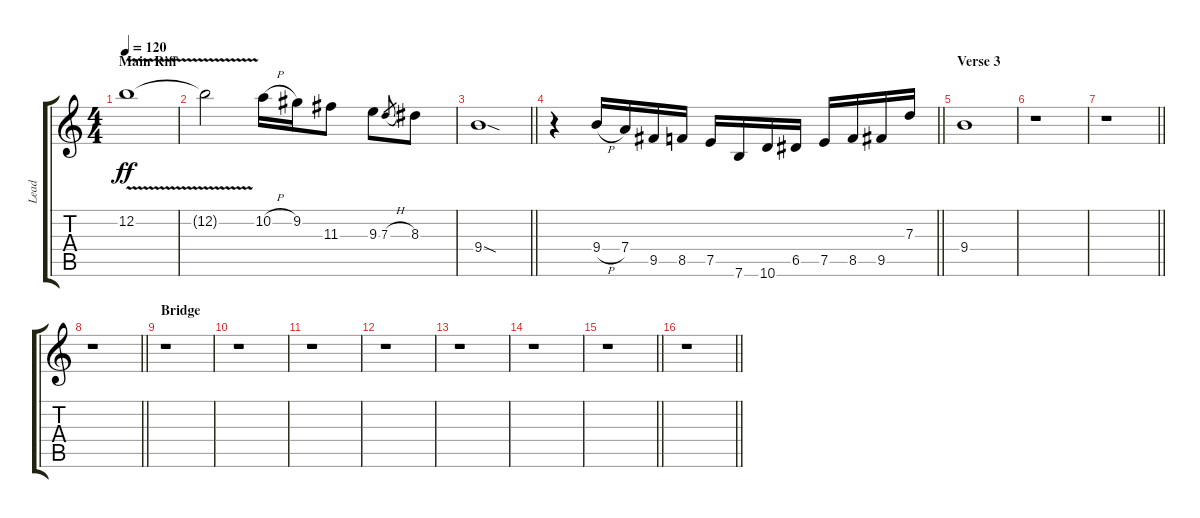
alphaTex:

\track ("Lead" "Lead") {instrument overdrivenguitar}
\staff {score tabs}
\tuning (E4 B3 G3 D3 A2 E2) {hide}
\ts (4 4)
\section ("" "Main Riff")
\tempo 120
\clef g2
\ks c
12.2{v}.1{dy ff} |
12.2{v t}.2 10.2{h}.16 9.2.16 11.3.8 9.3.8 7.3{h}.8{gr} 8.3.8 |
\barLineRight lightlight
9.4{sod}.1 |
\barLineRight lightlight
r.4 9.4{h}.16 7.4.16 9.5.16 8.5.16 7.5.16 7.6.16 10.6.16 6.5.16 7.5.16 8.5.16 9.5.16 7.3.16 |
\section ("" "Verse 3")
9.4.1 |
r.1 |
\barLineRight lightlight
r.1 |
\barLineRight lightlight
r.1 |
\section ("" "Bridge")
r.1 |
r.1 |
r.1 |
r.1 |
r.1 |
r.1 |
\barLineRight lightlight
r.1 |
\barLineRight lightlight
r.1
